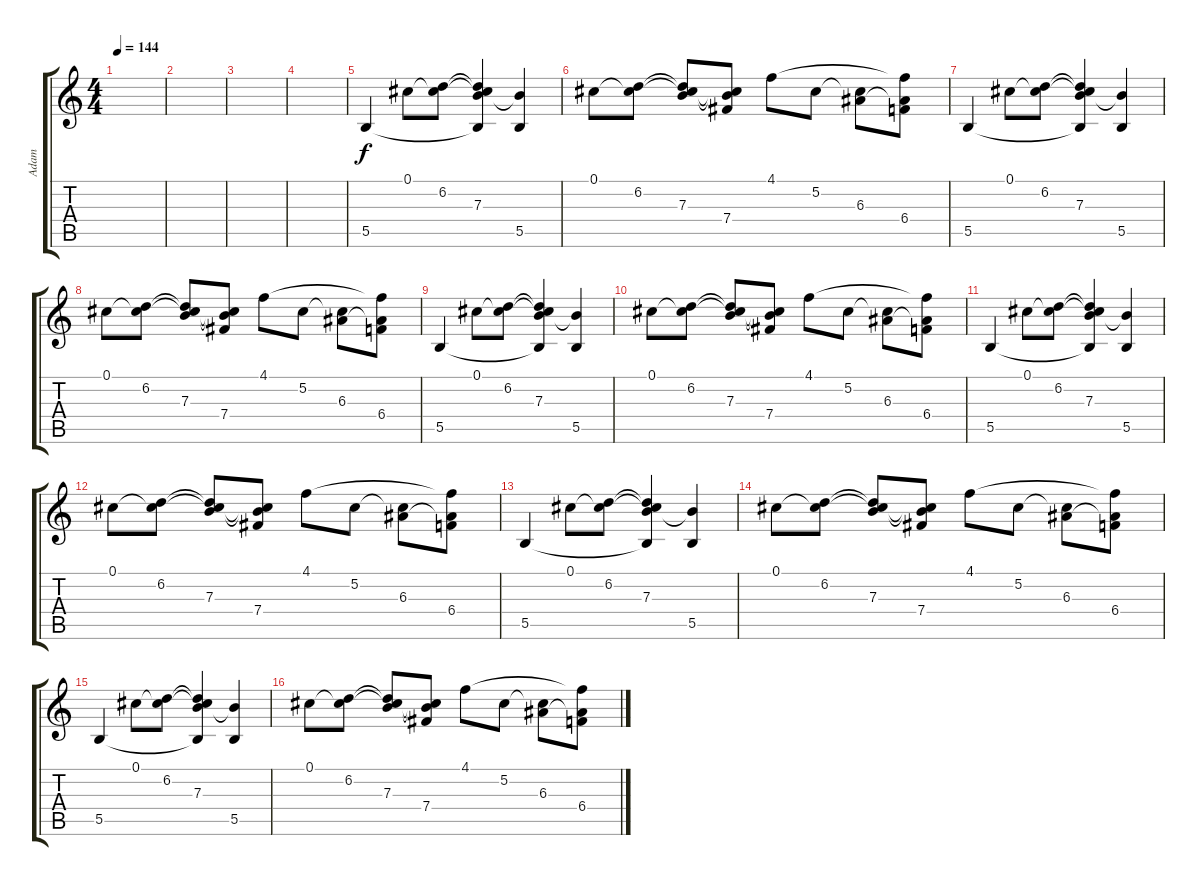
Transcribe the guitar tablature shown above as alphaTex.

\track ("Adam" "Adam") {instrument distortionguitar}
\staff {score tabs}
\tuning (Db4 Ab3 E3 B2 Gb2 B1) {hide}
\ts (4 4)
\tempo 144
\clef g2
\ks c
|
|
|
|
5.5.4 0.1.8 (0.1{t} 6.2).8 (0.1{t} 6.2{t} 7.3 5.5{t}).4 (7.3{t} 5.5).4 |
0.1.8 (0.1{t} 6.2).8 (0.1{t} 6.2{t} 7.3).8 (0.1{t} 7.3{t} 7.4).8 4.1.8 5.2.8 (5.2{t} 6.3).8 (4.1{t} 6.3{t} 6.4).8 |
5.5.4 0.1.8 (0.1{t} 6.2).8 (0.1{t} 6.2{t} 7.3 5.5{t}).4 (7.3{t} 5.5).4 |
0.1.8 (0.1{t} 6.2).8 (0.1{t} 6.2{t} 7.3).8 (0.1{t} 7.3{t} 7.4).8 4.1.8 5.2.8 (5.2{t} 6.3).8 (4.1{t} 6.3{t} 6.4).8 |
5.5.4 0.1.8 (0.1{t} 6.2).8 (0.1{t} 6.2{t} 7.3 5.5{t}).4 (7.3{t} 5.5).4 |
0.1.8 (0.1{t} 6.2).8 (0.1{t} 6.2{t} 7.3).8 (0.1{t} 7.3{t} 7.4).8 4.1.8 5.2.8 (5.2{t} 6.3).8 (4.1{t} 6.3{t} 6.4).8 |
5.5.4 0.1.8 (0.1{t} 6.2).8 (0.1{t} 6.2{t} 7.3 5.5{t}).4 (7.3{t} 5.5).4 |
0.1.8 (0.1{t} 6.2).8 (0.1{t} 6.2{t} 7.3).8 (0.1{t} 7.3{t} 7.4).8 4.1.8 5.2.8 (5.2{t} 6.3).8 (4.1{t} 6.3{t} 6.4).8 |
5.5.4 0.1.8 (0.1{t} 6.2).8 (0.1{t} 6.2{t} 7.3 5.5{t}).4 (7.3{t} 5.5).4 |
0.1.8 (0.1{t} 6.2).8 (0.1{t} 6.2{t} 7.3).8 (0.1{t} 7.3{t} 7.4).8 4.1.8 5.2.8 (5.2{t} 6.3).8 (4.1{t} 6.3{t} 6.4).8 |
5.5.4 0.1.8 (0.1{t} 6.2).8 (0.1{t} 6.2{t} 7.3 5.5{t}).4 (7.3{t} 5.5).4 |
0.1.8 (0.1{t} 6.2).8 (0.1{t} 6.2{t} 7.3).8 (0.1{t} 7.3{t} 7.4).8 4.1.8 5.2.8 (5.2{t} 6.3).8 (4.1{t} 6.3{t} 6.4).8
